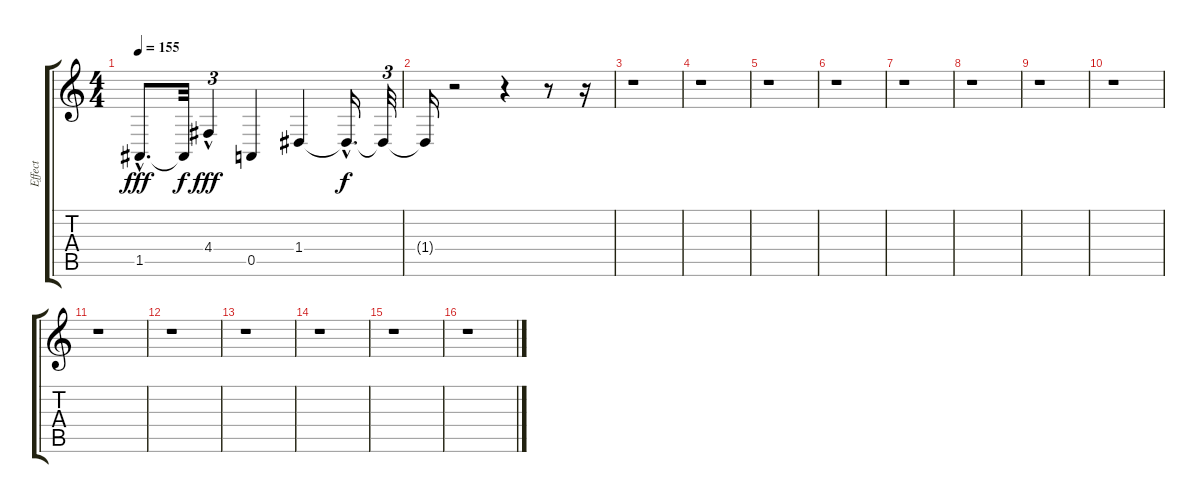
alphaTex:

\track ("Effect" "Effect") {instrument reversecymbal}
\staff {score tabs}
\tuning (E4 B3 G3 D3 A2 E2) {hide}
\ts (4 4)
\tempo 155
\clef g2
\ks c
1.5{hac}.8{d dy fff volume 16} 1.5{t}.32{dy f} 4.4{hac}.4{tu (3 2) dy fff} 0.5.4 1.4.4 1.4{hac t}.16{d dy f} 1.4{t}.32{tu (3 2)} |
1.4{t}.16 r.2 r.4 r.8 r.16 |
r.1 |
r.1 |
r.1 |
r.1 |
r.1 |
r.1 |
r.1 |
r.1 |
r.1 |
r.1 |
r.1 |
r.1 |
r.1 |
r.1
